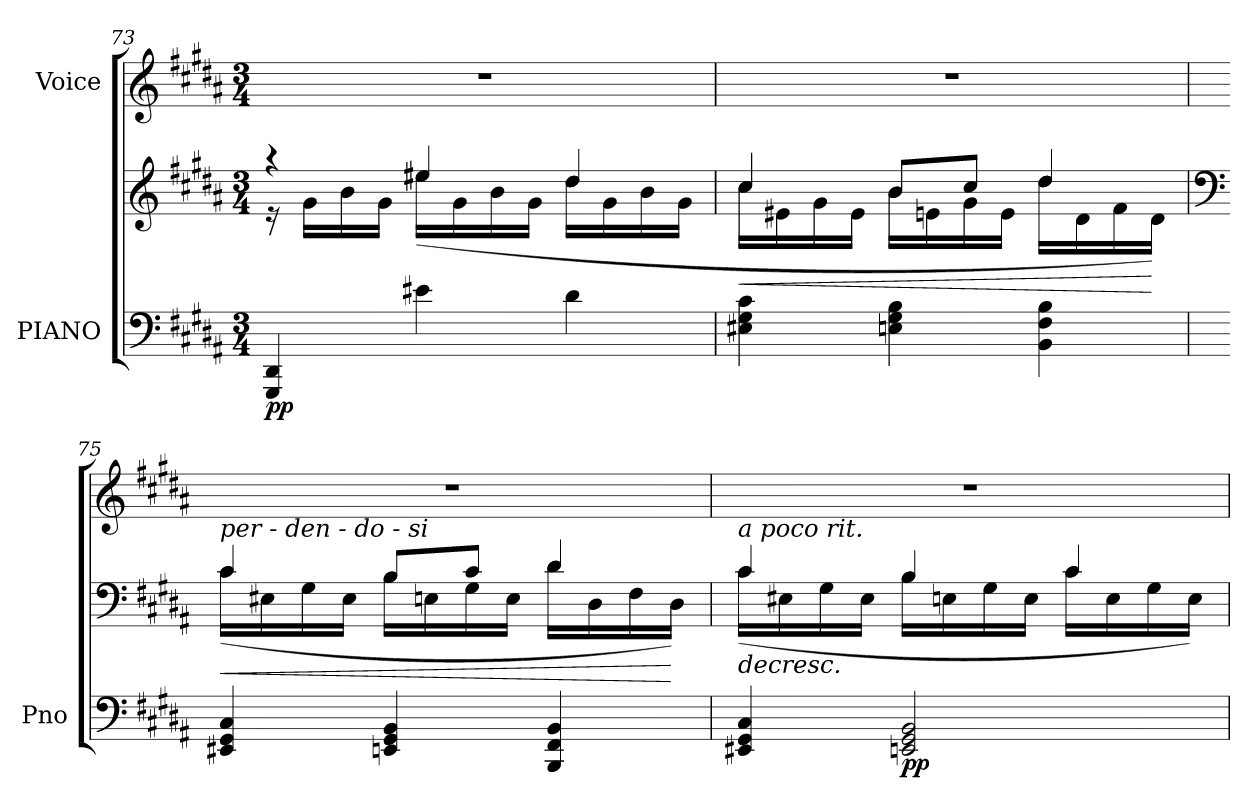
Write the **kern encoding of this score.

**kern	**kern	**dynam	**kern
*part2	*part2	*part2	*part1
*staff3	*staff2	*staff2/3	*staff1
*I"PIANO	*	*	*I"Voice
*I'Pno	*	*	*
*clefF4	*clefG2	*	*clefG2
*k[f#c#g#d#a#]	*k[f#c#g#d#a#]	*	*k[f#c#g#d#a#]
*M3/4	*M3/4	*	*M3/4
=73	=73	=73	=73
*	*^	*	*
!	!	!	!LO:DY:b=2	!
4GGG#/ 4DD#/	4r	16r	pp	2.r
.	.	16g#\LL	.	.
.	.	16b\	.	.
.	.	16g#\JJ	.	.
4e#X\	4ee#X/	(16ee#\LL	.	.
.	.	16g#\	.	.
.	.	16b\	.	.
.	.	16g#\JJ	.	.
4d#\	4dd#/	16dd#\LL	.	.
.	.	16g#\	.	.
.	.	16b\	.	.
.	.	16g#\JJ	.	.
=74	=74	=74	=74	=74
!	!	!	!LO:HP:b	!
4E#X\ 4G#\ 4c#\	4cc#/	16cc#\LL	<	2.r
.	.	16e#X\	.	.
.	.	16g#\	.	.
.	.	16e#\JJ	.	.
4En\ 4G#\ 4B\	8b/L	16b\LL	.	.
.	.	16en\	.	.
.	8cc#/J	16g#\	.	.
.	.	16e\JJ	.	.
4BB\ 4F#\ 4B\	4dd#/	16dd#\LL	.	.
.	.	16d#\	.	.
.	.	16f#\	.	.
.	.	16d#\JJ)	[	.
=75	=75	=75	=75	=75
*	*clefF4	*	*	*
!	!LO:TX:i:t=per     -     den    -     do     -     si	!	!	!
!	!	!	!LO:HP:b	!
4EE#X/ 4GG#/ 4C#/	4c#/	(16c#\LL	<	2.r
.	.	16E#X\	.	.
.	.	16G#\	.	.
.	.	16E#\JJ	.	.
4EEn/ 4GG#/ 4BB/	8B/L	16B\LL	.	.
.	.	16En\	.	.
.	8c#/J	16G#\	.	.
.	.	16E\JJ	.	.
4BBB/ 4FF#/ 4BB/	4d#/	16d#\LL	.	.
.	.	16D#\	.	.
.	.	16F#\	.	.
.	.	16D#\JJ)	[	.
=76	=76	=76	=76	=76
!	!LO:TX:i:t=a  poco  rit.	!	!	!
!	!	!	!LO:HP:b	!
4EE#X/ 4GG#/ 4C#/	4c#/	(16c#\LL	>	2.r
.	.	16E#X\	.	.
.	.	16G#\	.	.
.	.	16E#\JJ	.	.
!	!	!	!LO:DY:b=2	!
2EEn/ 2GG#/ 2BB/	4B/	16B\LL	pp	.
.	.	16En\	.	.
.	.	16G#\	.	.
.	.	16E\JJ	.	.
.	4c#/	16c#\LL	.	.
.	.	16E\	.	.
.	.	16G#\	.	.
.	.	16E\JJ)	]	.
*	*v	*v	*	*
=	=	=	=
*-	*-	*-	*-
